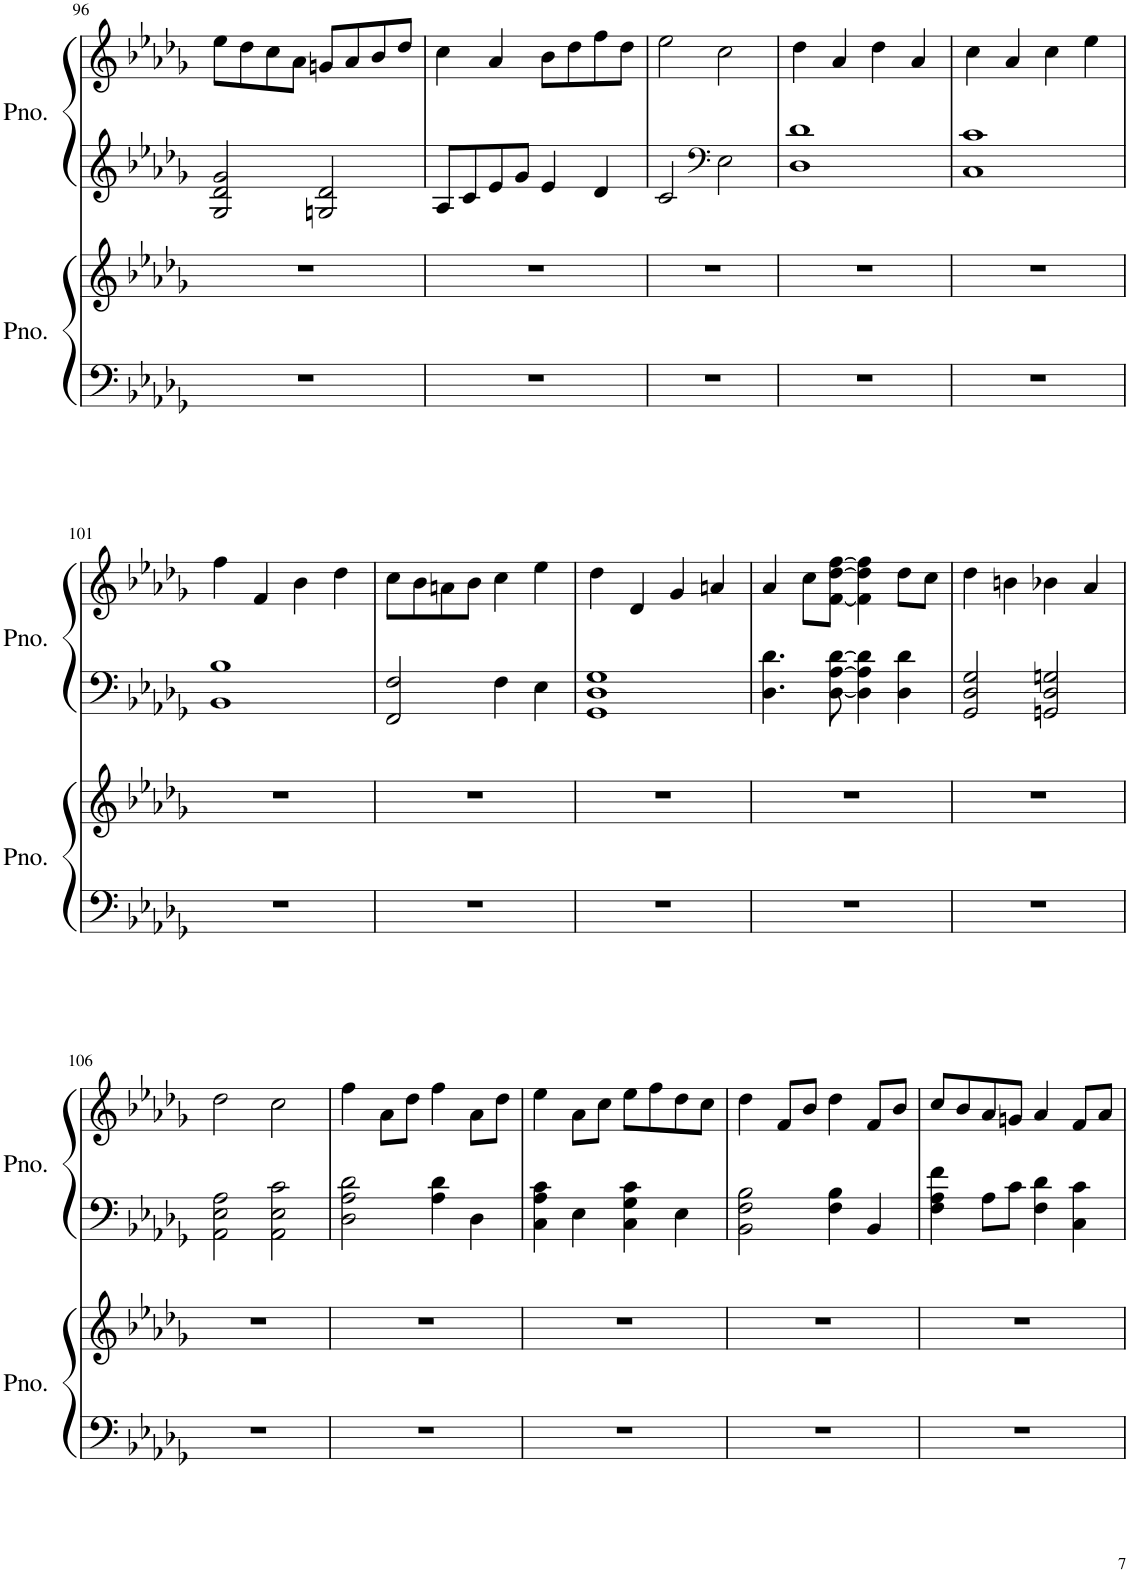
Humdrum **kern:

**kern	**kern	**kern	**kern
*part2	*part2	*part1	*part1
*staff4	*staff3	*staff2	*staff1
*I"Piano	*	*I"Piano	*
*I'Pno.	*	*I'Pno.	*
!!LO:PB:g=z
*clefF4	*clefG2	*clefG2	*clefG2
*k[b-e-a-d-g-]	*k[b-e-a-d-g-]	*k[b-e-a-d-g-]	*k[b-e-a-d-g-]
*M4/4	*M4/4	*M4/4	*M4/4
=96	=96	=96	=96
1r	1r	2G-/ 2d-/ 2g-/	8ee-\L
.	.	.	8dd-\
.	.	.	8cc\
.	.	.	8a-\J
.	.	2Gn/ 2d-/	8gn/L
.	.	.	8a-/
.	.	.	8b-/
.	.	.	8dd-/J
=97	=97	=97	=97
1r	1r	8A-/L	4cc\
.	.	8c/	.
.	.	8e-/	4a-/
.	.	8g-/J	.
.	.	4e-/	8b-\L
.	.	.	8dd-\
.	.	4d-/	8ff\
.	.	.	8dd-\J
=98	=98	=98	=98
1r	1r	2c/	2ee-\
*	*	*clefF4	*
.	.	2E-\	2cc\
=99	=99	=99	=99
1r	1r	1D- 1d-	4dd-\
.	.	.	4a-/
.	.	.	4dd-\
.	.	.	4a-/
=100	=100	=100	=100
1r	1r	1C 1c	4cc\
.	.	.	4a-/
.	.	.	4cc\
.	.	.	4ee-\
!!LO:LB:g=z
=101	=101	=101	=101
1r	1r	1BB- 1B-	4ff\
.	.	.	4f/
.	.	.	4b-\
.	.	.	4dd-\
=102	=102	=102	=102
1r	1r	2FF/ 2F/	8cc\L
.	.	.	8b-\
.	.	.	8an\
.	.	.	8b-\J
.	.	4F\	4cc\
.	.	4E-\	4ee-\
=103	=103	=103	=103
1r	1r	1GG- 1D- 1G-	4dd-\
.	.	.	4d-/
.	.	.	4g-/
.	.	.	4an/
=104	=104	=104	=104
1r	1r	4.D-\ 4.d-\	4a-/
.	.	.	8cc\L
.	.	[8D-\ [8A-\ [8d-\	[8f\ [8dd-\ [8ff\J
.	.	4D-\] 4A-\] 4d-\]	4f\] 4dd-\] 4ff\]
.	.	4D-\ 4d-\	8dd-\L
.	.	.	8cc\J
=105	=105	=105	=105
1r	1r	2GG-/ 2D-/ 2G-/	4dd-\
.	.	.	4bn\
.	.	2GGn/ 2D-/ 2Gn/	4b-X\
.	.	.	4a-/
!!LO:LB:g=z
=106	=106	=106	=106
1r	1r	2AA-\ 2E-\ 2A-\	2dd-\
.	.	2AA-\ 2E-\ 2c\	2cc\
=107	=107	=107	=107
1r	1r	2D-\ 2A-\ 2d-\	4ff\
.	.	.	8a-\L
.	.	.	8dd-\J
.	.	4A-\ 4d-\	4ff\
.	.	4D-\	8a-\L
.	.	.	8dd-\J
=108	=108	=108	=108
1r	1r	4C\ 4A-\ 4c\	4ee-\
.	.	4E-\	8a-\L
.	.	.	8cc\J
.	.	4C\ 4G-\ 4c\	8ee-\L
.	.	.	8ff\
.	.	4E-\	8dd-\
.	.	.	8cc\J
=109	=109	=109	=109
1r	1r	2BB-\ 2F\ 2B-\	4dd-\
.	.	.	8f/L
.	.	.	8b-/J
.	.	4F\ 4B-\	4dd-\
.	.	4BB-/	8f/L
.	.	.	8b-/J
=110	=110	=110	=110
1r	1r	4F\ 4A-\ 4f\	8cc/L
.	.	.	8b-/
.	.	8A-\L	8a-/
.	.	8c\J	8gn/J
.	.	4F\ 4d-\	4a-/
.	.	4C\ 4c\	8f/L
.	.	.	8a-/J
=	=	=	=
*-	*-	*-	*-
